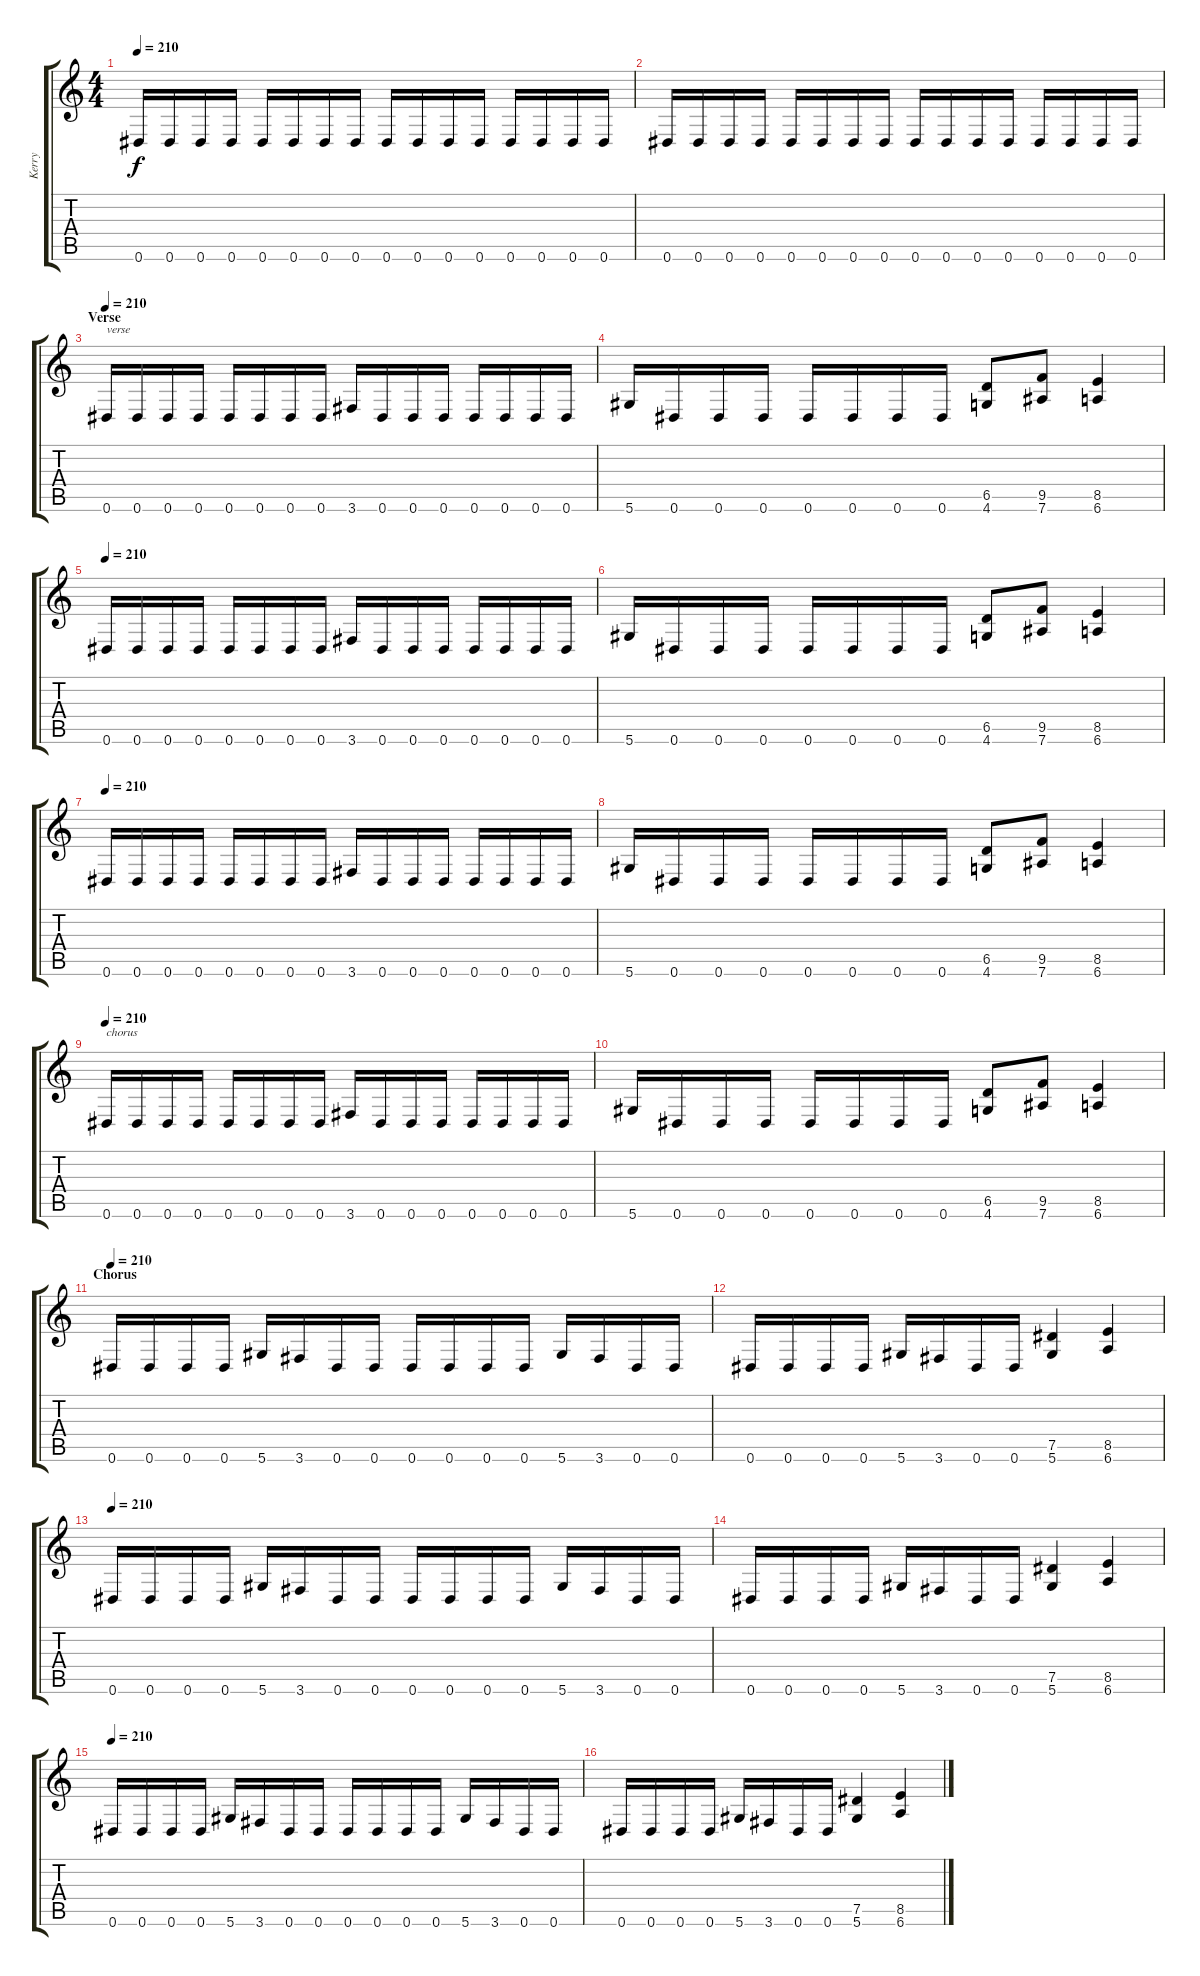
\track ("Kerry" "Kerry") {instrument distortionguitar}
\staff {score tabs}
\tuning (Eb4 Bb3 Gb3 Db3 Ab2 Eb2) {hide}
\ts (4 4)
\tempo 210
\clef g2
\ks c
0.6.16{dy f} 0.6.16 0.6.16 0.6.16 0.6.16 0.6.16 0.6.16 0.6.16 0.6.16 0.6.16 0.6.16 0.6.16 0.6.16 0.6.16 0.6.16 0.6.16 |
0.6.16 0.6.16 0.6.16 0.6.16 0.6.16 0.6.16 0.6.16 0.6.16 0.6.16 0.6.16 0.6.16 0.6.16 0.6.16 0.6.16 0.6.16 0.6.16 |
\section ("" "Verse")
\tempo 210
0.6.16{txt "verse"} 0.6.16 0.6.16 0.6.16 0.6.16 0.6.16 0.6.16 0.6.16 3.6.16 0.6.16 0.6.16 0.6.16 0.6.16 0.6.16 0.6.16 0.6.16 |
5.6.16 0.6.16 0.6.16 0.6.16 0.6.16 0.6.16 0.6.16 0.6.16 (6.5 4.6).8 (9.5 7.6).8 (8.5 6.6).4 |
\tempo 210
0.6.16 0.6.16 0.6.16 0.6.16 0.6.16 0.6.16 0.6.16 0.6.16 3.6.16 0.6.16 0.6.16 0.6.16 0.6.16 0.6.16 0.6.16 0.6.16 |
5.6.16 0.6.16 0.6.16 0.6.16 0.6.16 0.6.16 0.6.16 0.6.16 (6.5 4.6).8 (9.5 7.6).8 (8.5 6.6).4 |
\tempo 210
0.6.16 0.6.16 0.6.16 0.6.16 0.6.16 0.6.16 0.6.16 0.6.16 3.6.16 0.6.16 0.6.16 0.6.16 0.6.16 0.6.16 0.6.16 0.6.16 |
5.6.16 0.6.16 0.6.16 0.6.16 0.6.16 0.6.16 0.6.16 0.6.16 (6.5 4.6).8 (9.5 7.6).8 (8.5 6.6).4 |
\tempo 210
0.6.16{txt "chorus"} 0.6.16 0.6.16 0.6.16 0.6.16 0.6.16 0.6.16 0.6.16 3.6.16 0.6.16 0.6.16 0.6.16 0.6.16 0.6.16 0.6.16 0.6.16 |
5.6.16 0.6.16 0.6.16 0.6.16 0.6.16 0.6.16 0.6.16 0.6.16 (6.5 4.6).8 (9.5 7.6).8 (8.5 6.6).4 |
\section ("" "Chorus")
\tempo 210
0.6.16 0.6.16 0.6.16 0.6.16 5.6.16 3.6.16 0.6.16 0.6.16 0.6.16 0.6.16 0.6.16 0.6.16 5.6.16 3.6.16 0.6.16 0.6.16 |
0.6.16 0.6.16 0.6.16 0.6.16 5.6.16 3.6.16 0.6.16 0.6.16 (7.5 5.6).4 (8.5 6.6).4 |
\tempo 210
0.6.16 0.6.16 0.6.16 0.6.16 5.6.16 3.6.16 0.6.16 0.6.16 0.6.16 0.6.16 0.6.16 0.6.16 5.6.16 3.6.16 0.6.16 0.6.16 |
0.6.16 0.6.16 0.6.16 0.6.16 5.6.16 3.6.16 0.6.16 0.6.16 (7.5 5.6).4 (8.5 6.6).4 |
\tempo 210
0.6.16 0.6.16 0.6.16 0.6.16 5.6.16 3.6.16 0.6.16 0.6.16 0.6.16 0.6.16 0.6.16 0.6.16 5.6.16 3.6.16 0.6.16 0.6.16 |
0.6.16 0.6.16 0.6.16 0.6.16 5.6.16 3.6.16 0.6.16 0.6.16 (7.5 5.6).4 (8.5 6.6).4
